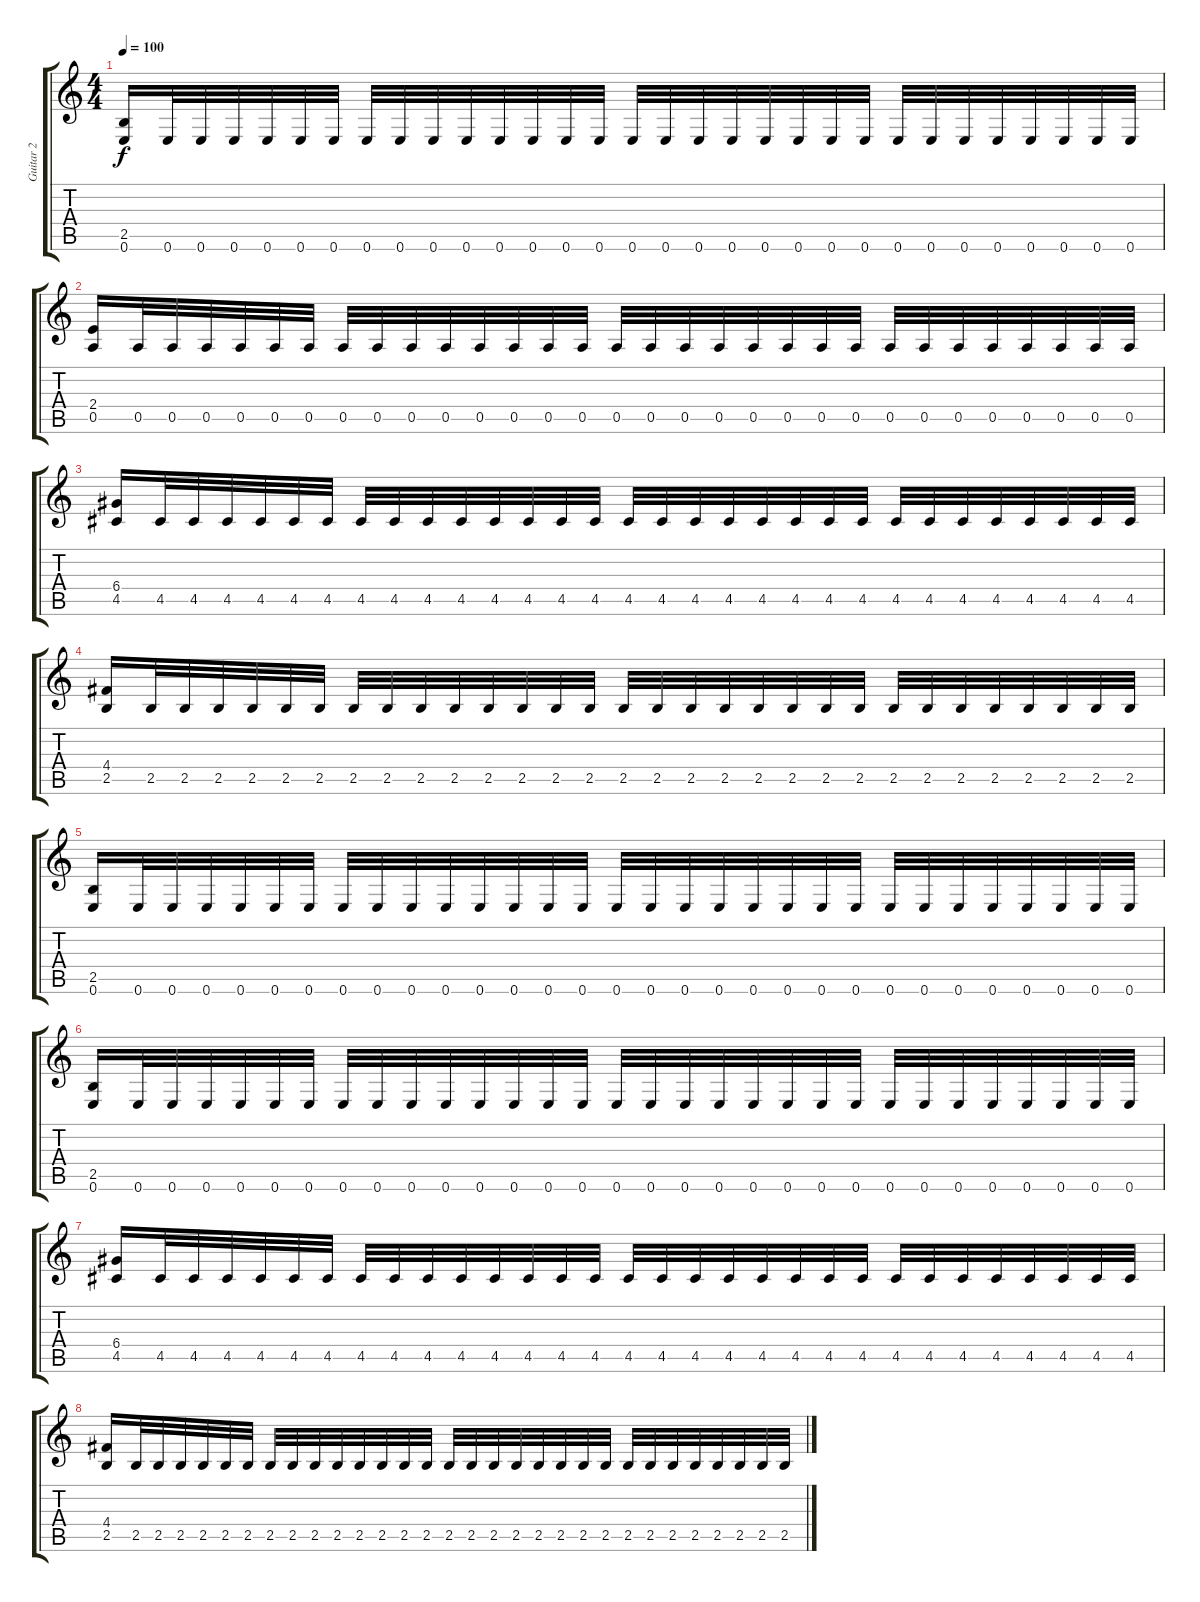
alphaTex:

\track ("Guitar 2" "Guitar 2") {instrument distortionguitar}
\staff {score tabs}
\tuning (E4 B3 G3 D3 A2 E2) {hide}
\ts (4 4)
\section ("" "")
\tempo 100
\clef g2
\ks c
(2.5 0.6).16{dy f} 0.6.32 0.6.32 0.6.32 0.6.32 0.6.32 0.6.32 0.6.32 0.6.32 0.6.32 0.6.32 0.6.32 0.6.32 0.6.32 0.6.32 0.6.32 0.6.32 0.6.32 0.6.32 0.6.32 0.6.32 0.6.32 0.6.32 0.6.32 0.6.32 0.6.32 0.6.32 0.6.32 0.6.32 0.6.32 0.6.32 |
(2.4 0.5).16 0.5.32 0.5.32 0.5.32 0.5.32 0.5.32 0.5.32 0.5.32 0.5.32 0.5.32 0.5.32 0.5.32 0.5.32 0.5.32 0.5.32 0.5.32 0.5.32 0.5.32 0.5.32 0.5.32 0.5.32 0.5.32 0.5.32 0.5.32 0.5.32 0.5.32 0.5.32 0.5.32 0.5.32 0.5.32 0.5.32 |
(6.4 4.5).16 4.5.32 4.5.32 4.5.32 4.5.32 4.5.32 4.5.32 4.5.32 4.5.32 4.5.32 4.5.32 4.5.32 4.5.32 4.5.32 4.5.32 4.5.32 4.5.32 4.5.32 4.5.32 4.5.32 4.5.32 4.5.32 4.5.32 4.5.32 4.5.32 4.5.32 4.5.32 4.5.32 4.5.32 4.5.32 4.5.32 |
(4.4 2.5).16 2.5.32 2.5.32 2.5.32 2.5.32 2.5.32 2.5.32 2.5.32 2.5.32 2.5.32 2.5.32 2.5.32 2.5.32 2.5.32 2.5.32 2.5.32 2.5.32 2.5.32 2.5.32 2.5.32 2.5.32 2.5.32 2.5.32 2.5.32 2.5.32 2.5.32 2.5.32 2.5.32 2.5.32 2.5.32 2.5.32 |
\section ("" "")
(2.5 0.6).16 0.6.32 0.6.32 0.6.32 0.6.32 0.6.32 0.6.32 0.6.32 0.6.32 0.6.32 0.6.32 0.6.32 0.6.32 0.6.32 0.6.32 0.6.32 0.6.32 0.6.32 0.6.32 0.6.32 0.6.32 0.6.32 0.6.32 0.6.32 0.6.32 0.6.32 0.6.32 0.6.32 0.6.32 0.6.32 0.6.32 |
(2.5 0.6).16 0.6.32 0.6.32 0.6.32 0.6.32 0.6.32 0.6.32 0.6.32 0.6.32 0.6.32 0.6.32 0.6.32 0.6.32 0.6.32 0.6.32 0.6.32 0.6.32 0.6.32 0.6.32 0.6.32 0.6.32 0.6.32 0.6.32 0.6.32 0.6.32 0.6.32 0.6.32 0.6.32 0.6.32 0.6.32 0.6.32 |
(6.4 4.5).16 4.5.32 4.5.32 4.5.32 4.5.32 4.5.32 4.5.32 4.5.32 4.5.32 4.5.32 4.5.32 4.5.32 4.5.32 4.5.32 4.5.32 4.5.32 4.5.32 4.5.32 4.5.32 4.5.32 4.5.32 4.5.32 4.5.32 4.5.32 4.5.32 4.5.32 4.5.32 4.5.32 4.5.32 4.5.32 4.5.32 |
(4.4 2.5).16 2.5.32 2.5.32 2.5.32 2.5.32 2.5.32 2.5.32 2.5.32 2.5.32 2.5.32 2.5.32 2.5.32 2.5.32 2.5.32 2.5.32 2.5.32 2.5.32 2.5.32 2.5.32 2.5.32 2.5.32 2.5.32 2.5.32 2.5.32 2.5.32 2.5.32 2.5.32 2.5.32 2.5.32 2.5.32 2.5.32
